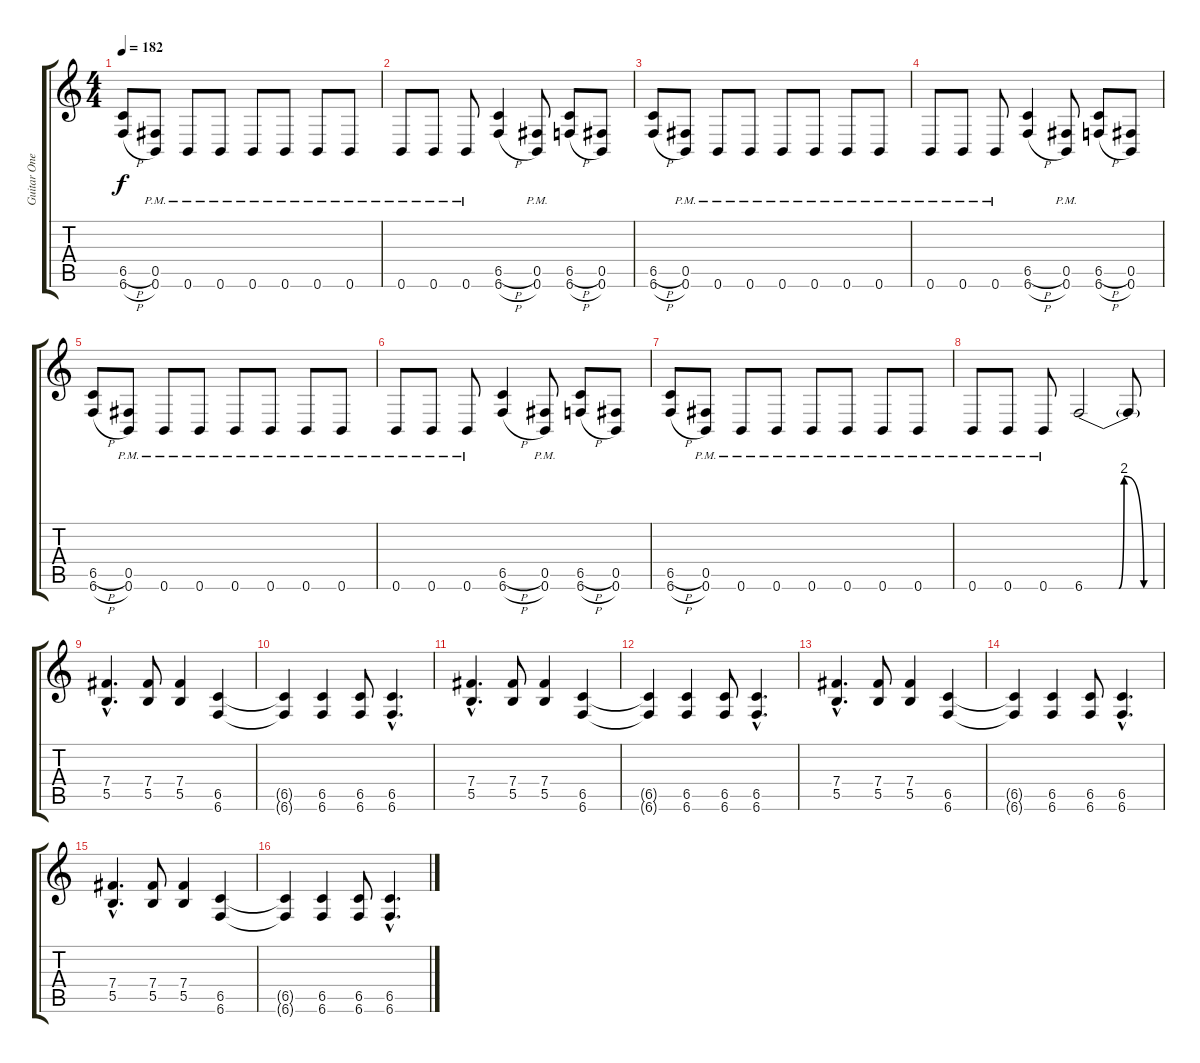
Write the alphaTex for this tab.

\track ("Guitar One" "Guitar One") {instrument distortionguitar}
\staff {score tabs}
\tuning (Db4 Ab3 E3 B2 Gb2 B1) {hide}
\ts (4 4)
\tempo 182
\clef g2
\ks c
(6.5{h} 6.6{h}).8{dy f} (0.5 0.6{pm}).8 0.6{pm}.8 0.6{pm}.8 0.6{pm}.8 0.6{pm}.8 0.6{pm}.8 0.6{pm}.8 |
0.6{pm}.8 0.6{pm}.8 0.6{pm}.8 (6.5{h} 6.6{h}).4 (0.5 0.6{pm}).8 (6.5{h} 6.6{h}).8 (0.5 0.6).8 |
(6.5{h} 6.6{h}).8 (0.5 0.6{pm}).8 0.6{pm}.8 0.6{pm}.8 0.6{pm}.8 0.6{pm}.8 0.6{pm}.8 0.6{pm}.8 |
0.6{pm}.8 0.6{pm}.8 0.6{pm}.8 (6.5{h} 6.6{h}).4 (0.5 0.6{pm}).8 (6.5{h} 6.6{h}).8 (0.5 0.6).8 |
(6.5{h} 6.6{h}).8 (0.5 0.6{pm}).8 0.6{pm}.8 0.6{pm}.8 0.6{pm}.8 0.6{pm}.8 0.6{pm}.8 0.6{pm}.8 |
0.6{pm}.8 0.6{pm}.8 0.6{pm}.8 (6.5{h} 6.6{h}).4 (0.5 0.6{pm}).8 (6.5{h} 6.6{h}).8 (0.5 0.6).8 |
(6.5{h} 6.6{h}).8 (0.5 0.6{pm}).8 0.6{pm}.8 0.6{pm}.8 0.6{pm}.8 0.6{pm}.8 0.6{pm}.8 0.6{pm}.8 |
0.6{pm}.8 0.6{pm}.8 0.6{pm}.8 6.6{be (custom 0 0 26 0 30 8 45 0 60 0)}.2 6.6{t}.8 |
(7.4{hac} 5.5{hac}).4{d} (7.4 5.5).8 (7.4 5.5).4 (6.5 6.6).4 |
(6.5{t} 6.6{t}).4 (6.5 6.6).4 (6.5 6.6).8 (6.5{hac} 6.6{hac}).4{d} |
(7.4{hac} 5.5{hac}).4{d} (7.4 5.5).8 (7.4 5.5).4 (6.5 6.6).4 |
(6.5{t} 6.6{t}).4 (6.5 6.6).4 (6.5 6.6).8 (6.5{hac} 6.6{hac}).4{d} |
(7.4{hac} 5.5{hac}).4{d} (7.4 5.5).8 (7.4 5.5).4 (6.5 6.6).4 |
(6.5{t} 6.6{t}).4 (6.5 6.6).4 (6.5 6.6).8 (6.5{hac} 6.6{hac}).4{d} |
(7.4{hac} 5.5{hac}).4{d} (7.4 5.5).8 (7.4 5.5).4 (6.5 6.6).4 |
(6.5{t} 6.6{t}).4 (6.5 6.6).4 (6.5 6.6).8 (6.5{hac} 6.6{hac}).4{d}
